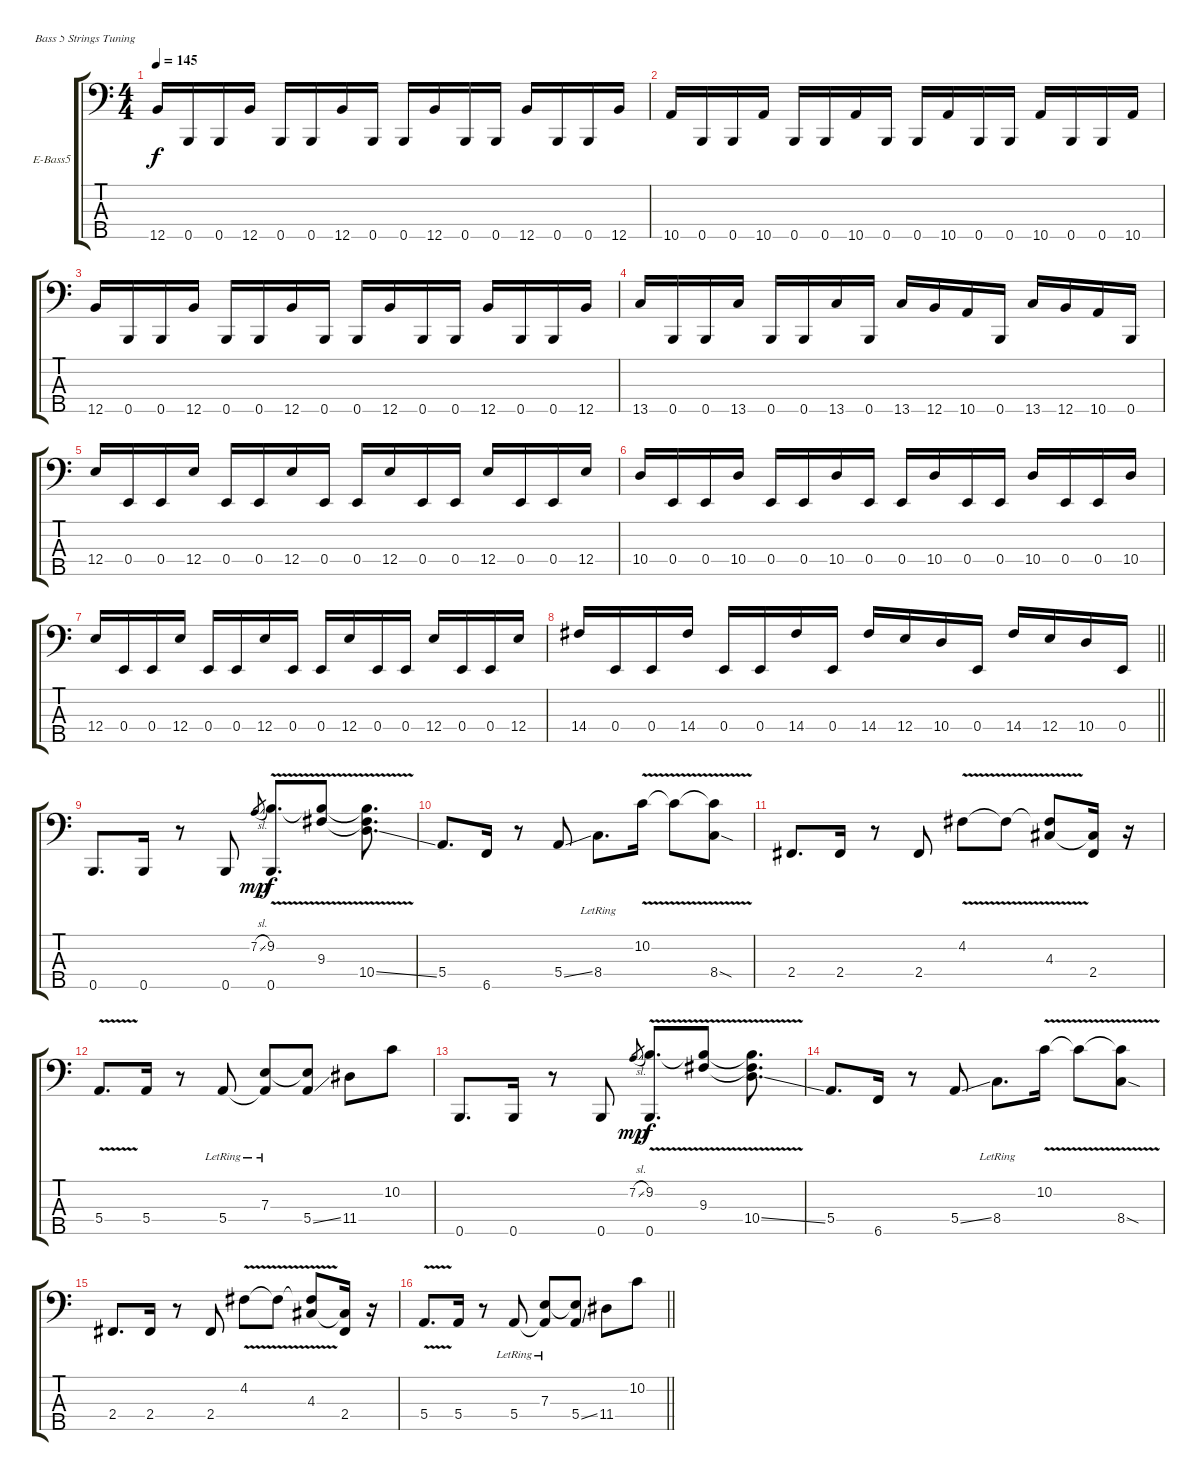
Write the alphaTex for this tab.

\bracketExtendMode groupsimilarinstruments
\firstSystemTrackNameOrientation horizontal
\otherSystemsTrackNameOrientation horizontal
\track ("Bass" "E-Bass5") {instrument electricbasspick}
\staff {score tabs}
\tuning (G2 D2 A1 E1 B0)
\ts (4 4)
\tempo 145
\clef f4
\ks c
12.5.16{dy f} 0.5.16 0.5.16 12.5.16 0.5.16 0.5.16 12.5.16 0.5.16 0.5.16 12.5.16 0.5.16 0.5.16 12.5.16 0.5.16 0.5.16 12.5.16 |
10.5.16 0.5.16 0.5.16 10.5.16 0.5.16 0.5.16 10.5.16 0.5.16 0.5.16 10.5.16 0.5.16 0.5.16 10.5.16 0.5.16 0.5.16 10.5.16 |
12.5.16 0.5.16 0.5.16 12.5.16 0.5.16 0.5.16 12.5.16 0.5.16 0.5.16 12.5.16 0.5.16 0.5.16 12.5.16 0.5.16 0.5.16 12.5.16 |
13.5.16 0.5.16 0.5.16 13.5.16 0.5.16 0.5.16 13.5.16 0.5.16 13.5.16 12.5.16 10.5.16 0.5.16 13.5.16 12.5.16 10.5.16 0.5.16 |
12.4.16 0.4.16 0.4.16 12.4.16 0.4.16 0.4.16 12.4.16 0.4.16 0.4.16 12.4.16 0.4.16 0.4.16 12.4.16 0.4.16 0.4.16 12.4.16 |
10.4.16 0.4.16 0.4.16 10.4.16 0.4.16 0.4.16 10.4.16 0.4.16 0.4.16 10.4.16 0.4.16 0.4.16 10.4.16 0.4.16 0.4.16 10.4.16 |
12.4.16 0.4.16 0.4.16 12.4.16 0.4.16 0.4.16 12.4.16 0.4.16 0.4.16 12.4.16 0.4.16 0.4.16 12.4.16 0.4.16 0.4.16 12.4.16 |
\barLineRight lightlight
14.4.16 0.4.16 0.4.16 14.4.16 0.4.16 0.4.16 14.4.16 0.4.16 14.4.16 12.4.16 10.4.16 0.4.16 14.4.16 12.4.16 10.4.16 0.4.16 |
0.5.8{d} 0.5.16 r.8 0.5.8 7.2{sl}.8{gr dy mp} (9.2{v} 0.5).8{d dy f} (9.2{v t} 9.3).8 (9.2{v t} 9.3{t} 10.4{ss}).8{d} |
5.4.8{d} 6.5.16 r.8 5.4{ss}.8 8.4{lr}.8{d} 10.2{v}.16 10.2{v t}.8 (10.2{v t} 8.4{sod}).8 |
2.4.8{d} 2.4.16 r.8 2.4.8 4.2{v}.8 4.2{v t}.8 (4.2{v t} 4.3).8 (4.3{t} 2.4).16 r.16 |
5.4{v}.8{d} 5.4.16 r.8 5.4{lr}.8 (7.3 5.4{lr t}).8 (7.3{t} 5.4{ss}).8 11.4.8 10.2.8 |
0.5.8{d} 0.5.16 r.8 0.5.8 7.2{sl}.8{gr dy mp} (9.2{v} 0.5).8{d dy f} (9.2{v t} 9.3).8 (9.2{v t} 9.3{t} 10.4{ss}).8{d} |
5.4.8{d} 6.5.16 r.8 5.4{ss}.8 8.4{lr}.8{d} 10.2{v}.16 10.2{v t}.8 (10.2{v t} 8.4{sod}).8 |
2.4.8{d} 2.4.16 r.8 2.4.8 4.2{v}.8 4.2{v t}.8 (4.2{v t} 4.3).8 (4.3{t} 2.4).16 r.16 |
\barLineRight lightlight
5.4{v}.8{d} 5.4.16 r.8 5.4{lr}.8 (7.3 5.4{lr t}).8 (7.3{t} 5.4{ss}).8 11.4.8 10.2.8
